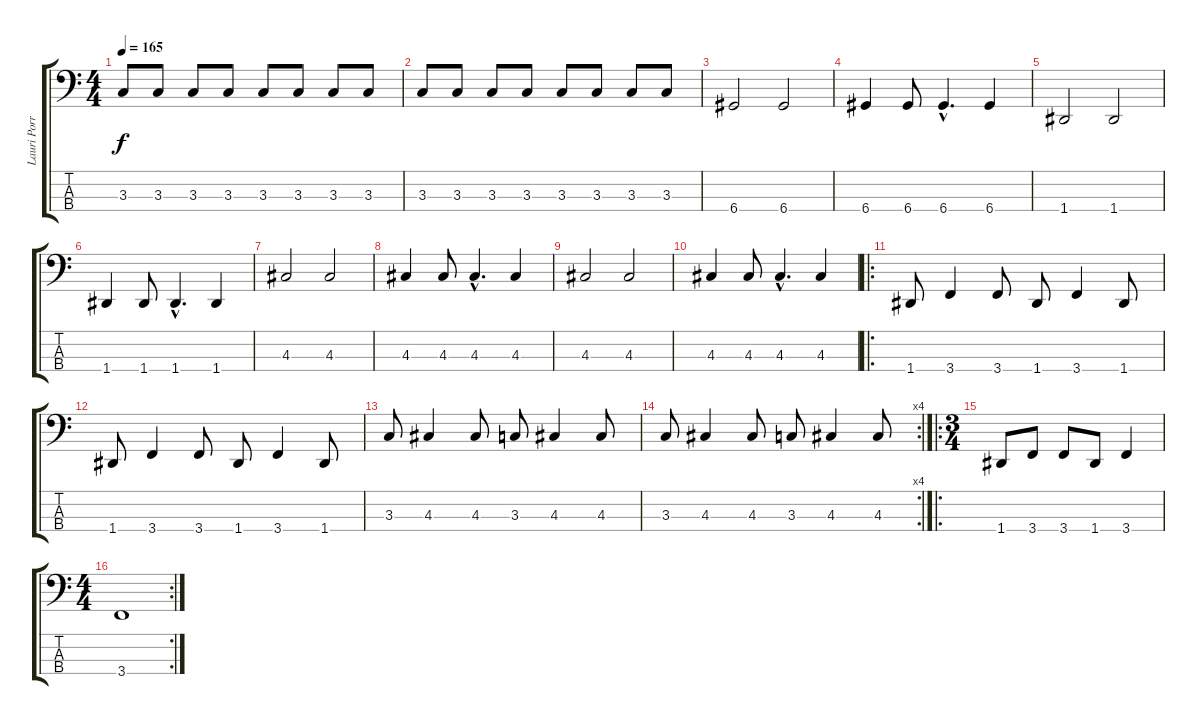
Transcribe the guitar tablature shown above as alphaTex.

\track ("Lauri Porra" "Lauri Porr") {instrument synthbass2}
\staff {score tabs}
\tuning (G2 D2 A1 D1) {hide}
\ts (4 4)
\tempo 165
\clef f4
\ks c
3.3.8{dy f} 3.3.8 3.3.8 3.3.8 3.3.8 3.3.8 3.3.8 3.3.8 |
3.3.8 3.3.8 3.3.8 3.3.8 3.3.8 3.3.8 3.3.8 3.3.8 |
6.4.2 6.4.2 |
6.4.4 6.4.8 6.4{hac}.4{d} 6.4.4 |
1.4.2 1.4.2 |
1.4.4 1.4.8 1.4{hac}.4{d} 1.4.4 |
4.3.2 4.3.2 |
4.3.4 4.3.8 4.3{hac}.4{d} 4.3.4 |
4.3.2 4.3.2 |
4.3.4 4.3.8 4.3{hac}.4{d} 4.3.4 |
\ro
1.4.8 3.4.4 3.4.8 1.4.8 3.4.4 1.4.8 |
1.4.8 3.4.4 3.4.8 1.4.8 3.4.4 1.4.8 |
3.3.8 4.3.4 4.3.8 3.3.8 4.3.4 4.3.8 |
\rc 4
3.3.8 4.3.4 4.3.8 3.3.8 4.3.4 4.3.8 |
\ro
\ts (3 4)
1.4.8 3.4.8 3.4.8 1.4.8 3.4.4 |
\rc 2
\ts (4 4)
3.4.1
